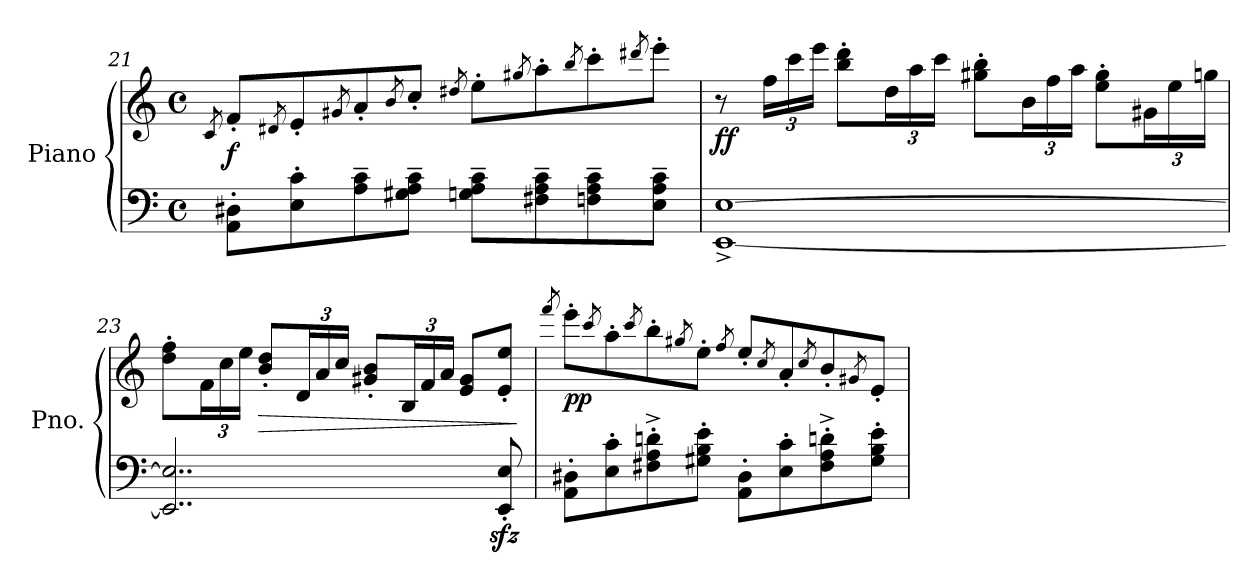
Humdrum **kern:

**kern	**kern	**dynam
*part1	*part1	*part1
*staff2	*staff1	*staff1/2
*I"Piano	*	*
*I'Pno.	*	*
*clefF4	*clefG2	*
*k[]	*k[]	*
*M4/4	*M4/4	*
*met(c)	*met(c)	*
=21	=21	=21
.	8qc/	.
!	!	!LO:DY:b
8AA\' 8D#X\'L	8f'/L	f
.	8qd#X/	.
8E\' 8c\'	8e'/	.
.	8qg#X/	.
8A\~ 8c\~	8a'/	.
.	8qb/	.
8G#X\~ 8A\~ 8c\~J	8cc'/J	.
.	8qdd#X/	.
8Gn\~ 8A\~ 8c\~L	8ee'\L	.
.	8qgg#X/	.
8F#X\~ 8A\~ 8c\~	8aa'\	.
.	8qbb/	.
8Fn\~ 8A\~ 8c\~	8ccc'\	.
.	8qddd#X/	.
8E\~ 8A\~ 8c\~J	8eee'\J	.
!!LO:LB:g=z
=22	=22	=22
!	!	!LO:DY:b
[1EE^ [1E^	8r	ff
*	*Xbrackettup	*
.	24ff\LL	.
.	24ccc\	.
.	24eee\JJ	.
.	8bb\' 8ddd\'L	.
.	24dd\L	.
.	24aa\	.
.	24ccc\JJ	.
.	8gg#X\' 8bb\'L	.
.	24b\L	.
.	24ff\	.
.	24aa\JJ	.
.	8ee\' 8gg#\'L	.
.	24g#X\L	.
.	24ee\	.
.	24ggn\JJ	.
=23	=23	=23
2..EE/] 2..E/]	8dd\' 8ff\'L	.
.	24f\L	.
.	24cc\	.
.	24ee\JJ	.
!	!	!LO:HP:b
.	8b/' 8dd/'L	>
.	24d/L	.
.	24a/	.
.	24cc/JJ	.
.	8g#X/' 8b/'L	.
.	24B/L	.
.	24f/	.
.	24a/JJ	.
.	8e/ 8g#/L	.
8EE/zz<' 8E/zz<'	8e/' 8ee/'J	.
.	.	]
!!LO:LB:g=z
=24	=24	=24
.	8qfff/	.
!	!	!LO:DY:b
8AA\' 8D#X\'L	8eee'\L	pp
.	8qccc/	.
8E\' 8c\'	8aa'\	.
.	8qccc/	.
8F#X\'^ 8A\'^ 8dn\'^	8bb'\	.
.	8qgg#X/	.
8G#X\' 8B\' 8e\'J	8ee'\J	.
.	8qff/	.
8AA\' 8D#\'L	8ee'/L	.
.	8qcc/	.
8E\' 8c\'	8a'/	.
.	8qcc/	.
8F#\'^ 8A\'^ 8dn\'^	8b'/	.
.	8qg#X/	.
8G#\' 8B\' 8e\'J	8e'/J	.
=	=	=
*-	*-	*-
